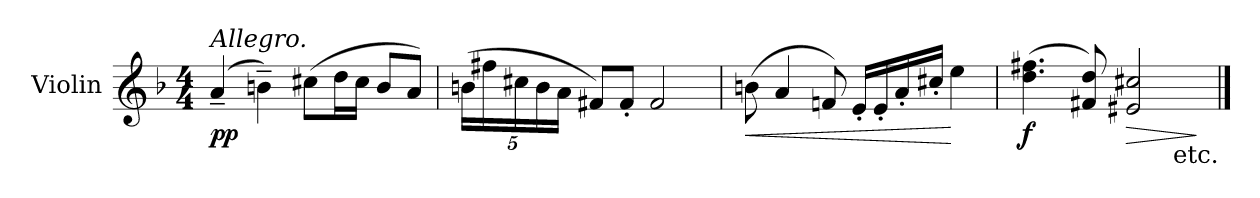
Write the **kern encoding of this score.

**kern	**dynam
*part1	*part1
*staff1	*staff1
*I"Violin	*
*I'Vln.	*
*clefG2	*
*k[b-]	*
*F:	*
*M4/4	*
=1	=1
!LO:TX:a:i:t=Allegro.	!
!	!LO:DY:b
(4a~</	pp
4bn~>\)	.
(>8cc#X\L	.
16dd\L	.
16cc#\JJ	.
8b/L	.
8a/J)	.
=2	=2
(>20bn\LL	.
20ff#X\	.
20cc#X\	.
20b\	.
20a\JJ	.
8f#X/L)	.
8f#'</J	.
2f#/	.
!!LO:LB:g=z
=3	=3
!	!LO:HP:b
(>8bn\	<
4a/	.
8fn/)	.
16e'</LL	.
16e'</	.
16a'</	.
16cc#X'</JJ	.
4ee\	[
=4	=4
!	!LO:DY:b
*^	*
(>4.dd\ 4.ff#X\	2.ryy	f
8f#X/ 8dd/)	.	.
!	!	!LO:HP:b
2e#X/ 2cc#X/	.	>
!	!LO:TX:b:t=etc.	!
.	4ryy	.
.	.	]
*v	*v	*
==	==
*-	*-
